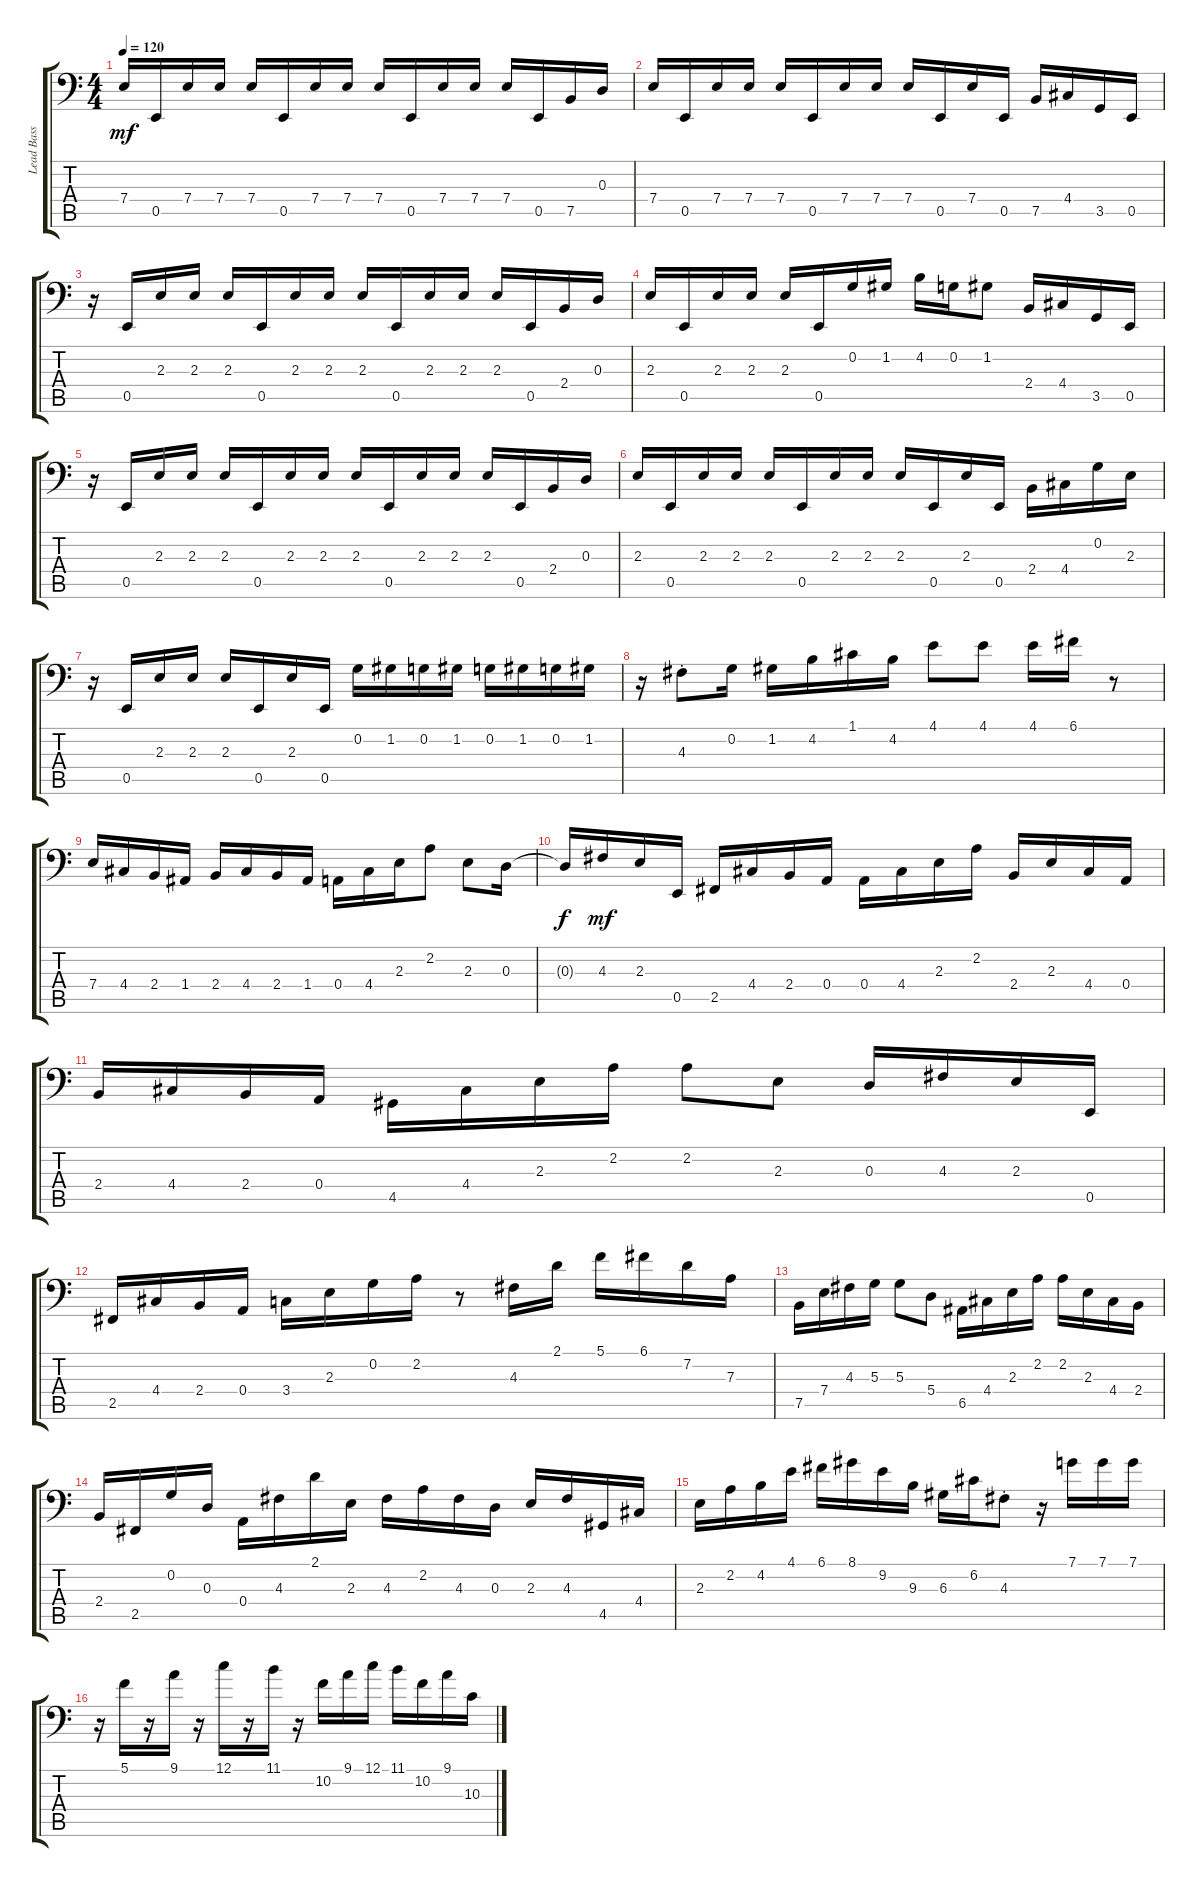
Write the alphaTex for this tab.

\track ("Lead Bass Guitar" "Lead Bass ") {instrument electricbassfinger}
\staff {score tabs}
\tuning (C3 G2 D2 A1 E1 B0) {hide}
\ts (4 4)
\tempo 120
\clef f4
\ks c
7.4.16{dy mf} 0.5.16 7.4.16 7.4.16 7.4.16 0.5.16 7.4.16 7.4.16 7.4.16 0.5.16 7.4.16 7.4.16 7.4.16 0.5.16 7.5.16 0.3.16 |
7.4.16 0.5.16 7.4.16 7.4.16 7.4.16 0.5.16 7.4.16 7.4.16 7.4.16 0.5.16 7.4.16 0.5.16 7.5.16 4.4.16 3.5.16 0.5.16 |
r.16 0.5.16 2.3.16 2.3.16 2.3.16 0.5.16 2.3.16 2.3.16 2.3.16 0.5.16 2.3.16 2.3.16 2.3.16 0.5.16 2.4.16 0.3.16 |
2.3.16 0.5.16 2.3.16 2.3.16 2.3.16 0.5.16 0.2.16 1.2.16 4.2.16 0.2.16 1.2.8 2.4.16 4.4.16 3.5.16 0.5.16 |
r.16 0.5.16 2.3.16 2.3.16 2.3.16 0.5.16 2.3.16 2.3.16 2.3.16 0.5.16 2.3.16 2.3.16 2.3.16 0.5.16 2.4.16 0.3.16 |
2.3.16 0.5.16 2.3.16 2.3.16 2.3.16 0.5.16 2.3.16 2.3.16 2.3.16 0.5.16 2.3.16 0.5.16 2.4.16 4.4.16 0.2.16 2.3.16 |
r.16 0.5.16 2.3.16 2.3.16 2.3.16 0.5.16 2.3.16 0.5.16 0.2.16 1.2.16 0.2.16 1.2.16 0.2.16 1.2.16 0.2.16 1.2.16 |
r.16 4.3{st}.8 0.2.16 1.2.16 4.2.16 1.1.16 4.2.16 4.1.8 4.1.8 4.1.16 6.1.16 r.8 |
7.4.16 4.4.16 2.4.16 1.4.16 2.4.16 4.4.16 2.4.16 1.4.16 0.4.16 4.4.16 2.3.16 2.2.8 2.3.8 0.3.16 |
0.3{t}.16{dy f} 4.3.16{dy mf} 2.3.16 0.5.16 2.5.16 4.4.16 2.4.16 0.4.16 0.4.16 4.4.16 2.3.16 2.2.16 2.4.16 2.3.16 4.4.16 0.4.16 |
2.4.16 4.4.16 2.4.16 0.4.16 4.5.16 4.4.16 2.3.16 2.2.16 2.2.8 2.3.8 0.3.16 4.3.16 2.3.16 0.5.16 |
2.5.16 4.4.16 2.4.16 0.4.16 3.4.16 2.3.16 0.2.16 2.2.16 r.8 4.3.16 2.1.16 5.1.16 6.1.16 7.2.16 7.3.16 |
7.5.16 7.4.16 4.3.16 5.3.16 5.3.8 5.4.8 6.5.16 4.4.16 2.3.16 2.2.16 2.2.16 2.3.16 4.4.16 2.4.16 |
2.4.16 2.5.16 0.2.16 0.3.16 0.4.16 4.3.16 2.1.16 2.3.16 4.3.16 2.2.16 4.3.16 0.3.16 2.3.16 4.3.16 4.5.16 4.4.16 |
2.3.16 2.2.16 4.2.16 4.1.16 6.1.16 8.1.16 9.2.16 9.3.16 6.3.16 6.2.16 4.3{st}.8 r.16 7.1.16 7.1.16 7.1.16 |
r.16 5.1.16 r.16 9.1.16 r.16 12.1.16 r.16 11.1.16 r.16 10.2.16 9.1.16 12.1.16 11.1.16 10.2.16 9.1.16 10.3.16
